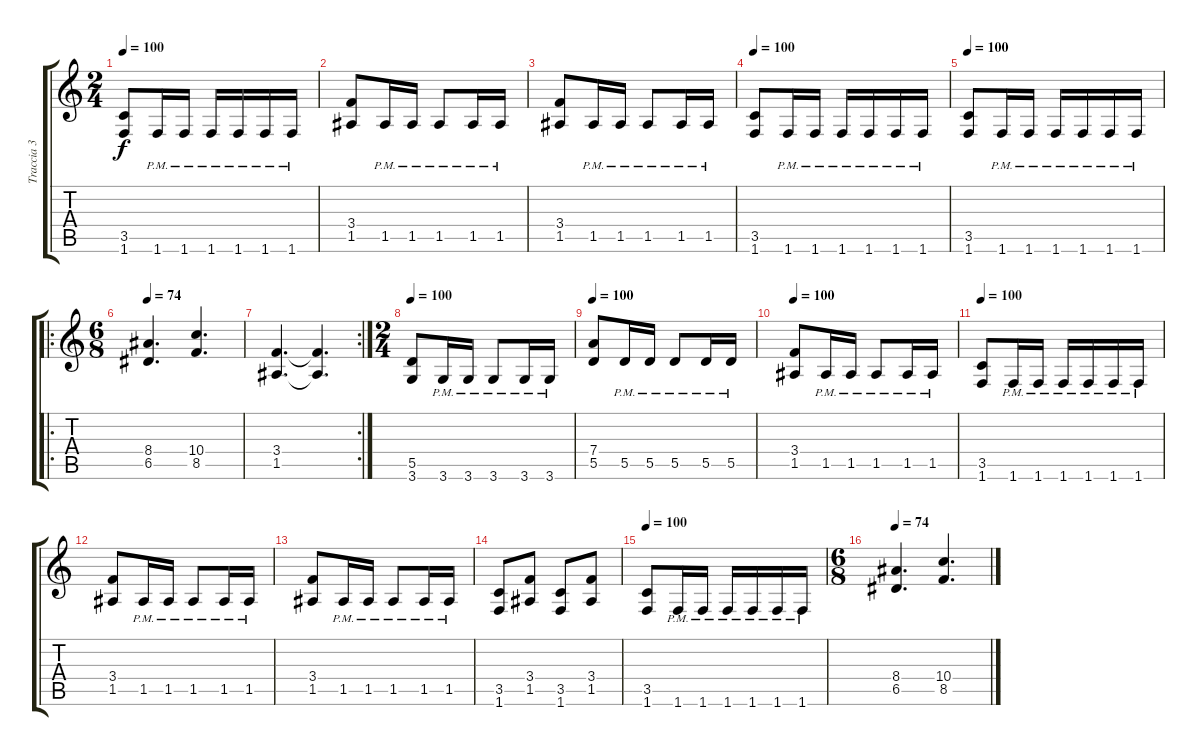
\track ("Traccia 3" "Traccia 3") {instrument distortionguitar}
\staff {score tabs}
\tuning (E4 B3 G3 D3 A2 E2) {hide}
\ts (2 4)
\tempo 100
\clef g2
\ks c
(3.5 1.6).8{dy f} 1.6{pm}.16 1.6{pm}.16 1.6{pm}.16 1.6{pm}.16 1.6{pm}.16 1.6{pm}.16 |
(3.4 1.5).8 1.5{pm}.16 1.5{pm}.16 1.5{pm}.8 1.5{pm}.16 1.5{pm}.16 |
(3.4 1.5).8 1.5{pm}.16 1.5{pm}.16 1.5{pm}.8 1.5{pm}.16 1.5{pm}.16 |
\tempo 100
(3.5 1.6).8 1.6{pm}.16 1.6{pm}.16 1.6{pm}.16 1.6{pm}.16 1.6{pm}.16 1.6{pm}.16 |
\tempo 100
(3.5 1.6).8 1.6{pm}.16 1.6{pm}.16 1.6{pm}.16 1.6{pm}.16 1.6{pm}.16 1.6{pm}.16 |
\ro
\ts (6 8)
\tempo 74
(8.4 6.5).4{d} (10.4 8.5).4{d} |
\rc 2
(3.4 1.5).4{d} (3.4{t} 1.5{t}).4{d} |
\ts (2 4)
\tempo 100
(5.5 3.6).8 3.6{pm}.16 3.6{pm}.16 3.6{pm}.8 3.6{pm}.16 3.6{pm}.16 |
\tempo 100
(7.4 5.5).8 5.5{pm}.16 5.5{pm}.16 5.5{pm}.8 5.5{pm}.16 5.5{pm}.16 |
\tempo 100
(3.4 1.5).8 1.5{pm}.16 1.5{pm}.16 1.5{pm}.8 1.5{pm}.16 1.5{pm}.16 |
\tempo 100
(3.5 1.6).8 1.6{pm}.16 1.6{pm}.16 1.6{pm}.16 1.6{pm}.16 1.6{pm}.16 1.6{pm}.16 |
(3.4 1.5).8 1.5{pm}.16 1.5{pm}.16 1.5{pm}.8 1.5{pm}.16 1.5{pm}.16 |
(3.4 1.5).8 1.5{pm}.16 1.5{pm}.16 1.5{pm}.8 1.5{pm}.16 1.5{pm}.16 |
(3.5 1.6).8 (3.4 1.5).8 (3.5 1.6).8 (3.4 1.5).8 |
\tempo 100
(3.5 1.6).8 1.6{pm}.16 1.6{pm}.16 1.6{pm}.16 1.6{pm}.16 1.6{pm}.16 1.6{pm}.16 |
\ts (6 8)
\tempo 74
(8.4 6.5).4{d} (10.4 8.5).4{d}
